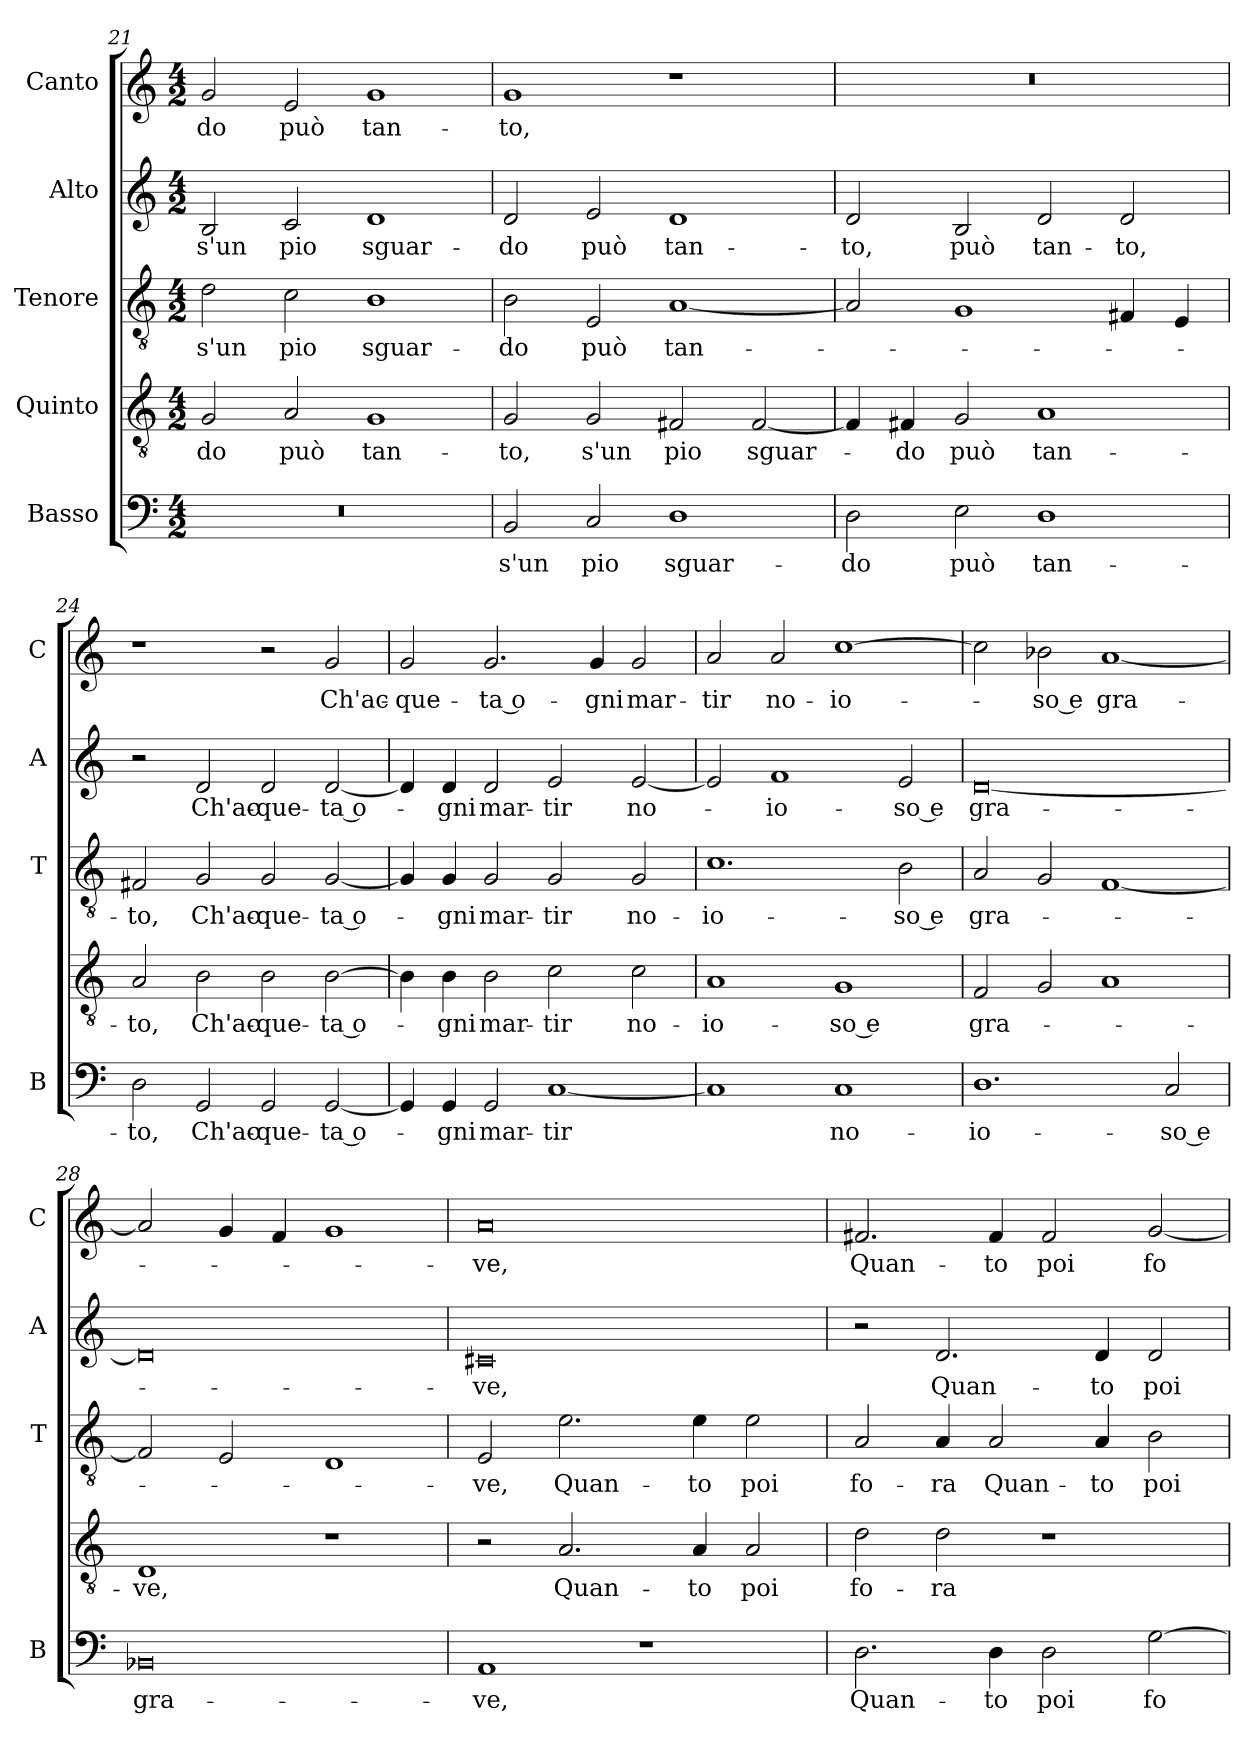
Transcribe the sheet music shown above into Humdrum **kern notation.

**kern	**text	**kern	**text	**kern	**text	**kern	**text	**kern	**text
*part5	*part5	*part4	*part4	*part3	*part3	*part2	*part2	*part1	*part1
*staff5	*staff5	*staff4	*staff4	*staff3	*staff3	*staff2	*staff2	*staff1	*staff1
*I"Basso	*	*I"Quinto	*	*I"Tenore	*	*I"Alto	*	*I"Canto	*
*I'B	*	*	*	*I'T	*	*I'A	*	*I'C	*
*clefF4	*	*clefGv2	*	*clefGv2	*	*clefG2	*	*clefG2	*
*k[]	*	*k[]	*	*k[]	*	*k[]	*	*k[]	*
*C:	*	*C:	*	*C:	*	*C:	*	*C:	*
*M4/2	*	*M4/2	*	*M4/2	*	*M4/2	*	*M4/2	*
=21	=21	=21	=21	=21	=21	=21	=21	=21	=21
!	!	!	!LO:LY:b	!	!LO:LY:b	!	!LO:LY:b	!	!LO:LY:b
0r	.	2G/	-do	2d\	s'un	2B/	s'un	2g/	-do
!	!	!	!LO:LY:b	!	!LO:LY:b	!	!LO:LY:b	!	!LO:LY:b
.	.	2A/	può	2c\	pio	2c/	pio	2e/	può
!	!	!	!LO:LY:b	!	!LO:LY:b	!	!LO:LY:b	!	!LO:LY:b
.	.	1G	tan-	1B	sguar-	1d	sguar-	1g	tan-
=22	=22	=22	=22	=22	=22	=22	=22	=22	=22
!	!LO:LY:b	!	!LO:LY:b	!	!LO:LY:b	!	!LO:LY:b	!	!LO:LY:b
2BB/	s'un	2G/	-to,	2B\	-do	2d/	-do	1g	-to,
!	!LO:LY:b	!	!LO:LY:b	!	!LO:LY:b	!	!LO:LY:b	!	!
2C/	pio	2G/	s'un	2E/	può	2e/	può	.	.
!	!LO:LY:b	!	!LO:LY:b	!	!LO:LY:b	!	!LO:LY:b	!	!
1D	sguar-	2F#X/	pio	[1A	tan-	1d	tan-	1r	.
!	!	!	!LO:LY:b	!	!	!	!	!	!
.	.	[2F#/	sguar-	.	.	.	.	.	.
!!LO:PB:g=z
=23	=23	=23	=23	=23	=23	=23	=23	=23	=23
!	!LO:LY:b	!	!	!	!	!	!LO:LY:b	!	!
2D\	-do	4F#/]	.	2A/]	.	2d/	-to,	0r	.
!	!	!	!LO:LY:b	!	!	!	!	!	!
.	.	4F#X/	-do	.	.	.	.	.	.
!	!LO:LY:b	!	!LO:LY:b	!	!	!	!LO:LY:b	!	!
2E\	può	2G/	può	1G	.	2B/	può	.	.
!	!LO:LY:b	!	!LO:LY:b	!	!	!	!LO:LY:b	!	!
1D	tan-	1A	tan-	.	.	2d/	tan-	.	.
!	!	!	!	!	!	!	!LO:LY:b	!	!
.	.	.	.	4F#X/	.	2d/	-to,	.	.
.	.	.	.	4E/	.	.	.	.	.
=24	=24	=24	=24	=24	=24	=24	=24	=24	=24
!	!LO:LY:b	!	!LO:LY:b	!	!LO:LY:b	!	!	!	!
2D\	-to,	2A/	-to,	2F#X/	-to,	2r	.	1r	.
!	!LO:LY:b	!	!LO:LY:b	!	!LO:LY:b	!	!LO:LY:b	!	!
2GG/	Ch'ac-	2B\	Ch'ac-	2G/	Ch'ac-	2d/	Ch'ac-	.	.
!	!LO:LY:b	!	!LO:LY:b	!	!LO:LY:b	!	!LO:LY:b	!	!
2GG/	-que-	2B\	-que-	2G/	-que-	2d/	-que-	2r	.
!	!LO:LY:b	!	!LO:LY:b	!	!LO:LY:b	!	!LO:LY:b	!	!LO:LY:b
[2GG/	-ta o-	[2B\	-ta o-	[2G/	-ta o-	[2d/	-ta o-	2g/	Ch'ac-
=25	=25	=25	=25	=25	=25	=25	=25	=25	=25
!	!	!	!	!	!	!	!	!	!LO:LY:b
4GG/]	.	4B\]	.	4G/]	.	4d/]	.	2g/	-que-
!	!LO:LY:b	!	!LO:LY:b	!	!LO:LY:b	!	!LO:LY:b	!	!
4GG/	-gni	4B\	-gni	4G/	-gni	4d/	-gni	.	.
!	!LO:LY:b	!	!LO:LY:b	!	!LO:LY:b	!	!LO:LY:b	!	!LO:LY:b
2GG/	mar-	2B\	mar-	2G/	mar-	2d/	mar-	2.g/	-ta o-
!	!LO:LY:b	!	!LO:LY:b	!	!LO:LY:b	!	!LO:LY:b	!	!
[1C	-tir	2c\	-tir	2G/	-tir	2e/	-tir	.	.
!	!	!	!	!	!	!	!	!	!LO:LY:b
.	.	.	.	.	.	.	.	4g/	-gni
!	!	!	!LO:LY:b	!	!LO:LY:b	!	!LO:LY:b	!	!LO:LY:b
.	.	2c\	no-	2G/	no-	[2e/	no-	2g/	mar-
=26	=26	=26	=26	=26	=26	=26	=26	=26	=26
!	!	!	!LO:LY:b	!	!LO:LY:b	!	!	!	!LO:LY:b
1C]	.	1A	-io-	1.c	-io-	2e/]	.	2a/	-tir
!	!	!	!	!	!	!	!LO:LY:b	!	!LO:LY:b
.	.	.	.	.	.	1f	-io-	2a/	no-
!	!LO:LY:b	!	!LO:LY:b	!	!	!	!	!	!LO:LY:b
1C	no-	1G	-so e	.	.	.	.	[1cc	-io-
!	!	!	!	!	!LO:LY:b	!	!LO:LY:b	!	!
.	.	.	.	2B\	-so e	2e/	-so e	.	.
=27	=27	=27	=27	=27	=27	=27	=27	=27	=27
!	!LO:LY:b	!	!LO:LY:b	!	!LO:LY:b	!	!LO:LY:b	!	!
1.D	-io-	2F/	gra-	2A/	gra-	[0d	gra-	2cc\]	.
!	!	!	!	!	!	!	!	!	!LO:LY:b
.	.	2G/	.	2G/	.	.	.	2b-X\	-so e
!	!	!	!	!	!	!	!	!	!LO:LY:b
.	.	1A	.	[1F	.	.	.	[1a	gra-
!	!LO:LY:b	!	!	!	!	!	!	!	!
2C/	-so e	.	.	.	.	.	.	.	.
!!LO:LB:g=z
=28	=28	=28	=28	=28	=28	=28	=28	=28	=28
!	!LO:LY:b	!	!LO:LY:b	!	!	!	!	!	!
0BB-X	gra-	1D	-ve,	2F/]	.	0d]	.	2a/]	.
.	.	.	.	2E/	.	.	.	4g/	.
.	.	.	.	.	.	.	.	4f/	.
.	.	1r	.	1D	.	.	.	1g	.
=29	=29	=29	=29	=29	=29	=29	=29	=29	=29
!	!LO:LY:b	!	!	!	!LO:LY:b	!	!LO:LY:b	!	!LO:LY:b
1AA	-ve,	2r	.	2E/	-ve,	0c#X	-ve,	0a	-ve,
!	!	!	!LO:LY:b	!	!LO:LY:b	!	!	!	!
.	.	2.A/	Quan-	2.e\	Quan-	.	.	.	.
1r	.	.	.	.	.	.	.	.	.
!	!	!	!LO:LY:b	!	!LO:LY:b	!	!	!	!
.	.	4A/	-to	4e\	-to	.	.	.	.
!	!	!	!LO:LY:b	!	!LO:LY:b	!	!	!	!
.	.	2A/	poi	2e\	poi	.	.	.	.
=30	=30	=30	=30	=30	=30	=30	=30	=30	=30
!	!LO:LY:b	!	!LO:LY:b	!	!LO:LY:b	!	!	!	!LO:LY:b
2.D\	Quan-	2d\	fo-	2A/	fo-	2r	.	2.f#X/	Quan-
!	!	!	!LO:LY:b	!	!LO:LY:b	!	!LO:LY:b	!	!
.	.	2d\	-ra	4A/	-ra	2.d/	Quan-	.	.
!	!LO:LY:b	!	!	!	!LO:LY:b	!	!	!	!LO:LY:b
4D\	-to	.	.	2A/	Quan-	.	.	4f#/	-to
!	!LO:LY:b	!	!	!	!	!	!	!	!LO:LY:b
2D\	poi	1r	.	.	.	.	.	2f#/	poi
!	!	!	!	!	!LO:LY:b	!	!LO:LY:b	!	!
.	.	.	.	4A/	-to	4d/	-to	.	.
!	!LO:LY:b	!	!	!	!LO:LY:b	!	!LO:LY:b	!	!LO:LY:b
[2G\	fo-	.	.	2B\	poi	2d/	poi	[2g/	fo-
=	=	=	=	=	=	=	=	=	=
*-	*-	*-	*-	*-	*-	*-	*-	*-	*-
